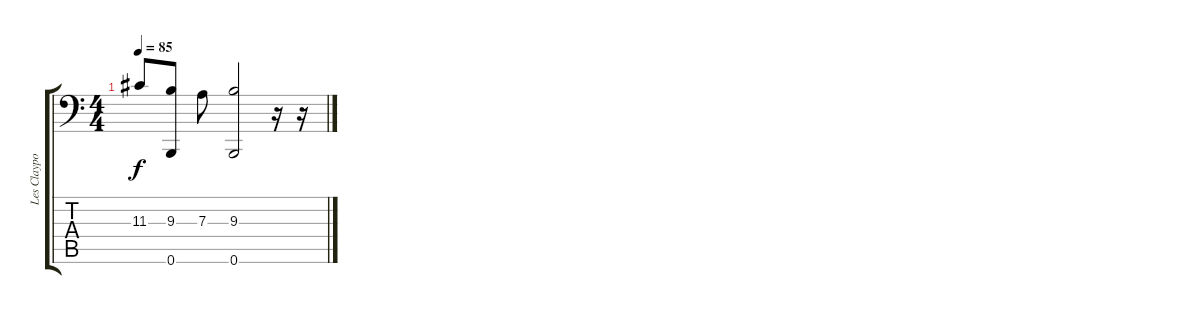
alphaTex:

\track ("Les Claypool" "Les Claypo") {instrument electricbassfinger}
\staff {score tabs}
\tuning (C3 G2 D2 A1 E1 B0) {hide}
\ts (4 4)
\tempo 85
\clef f4
\ks c
11.3.8{dy f} (9.3 0.6).8 7.3.8 (9.3 0.6).2 r.16 r.16
